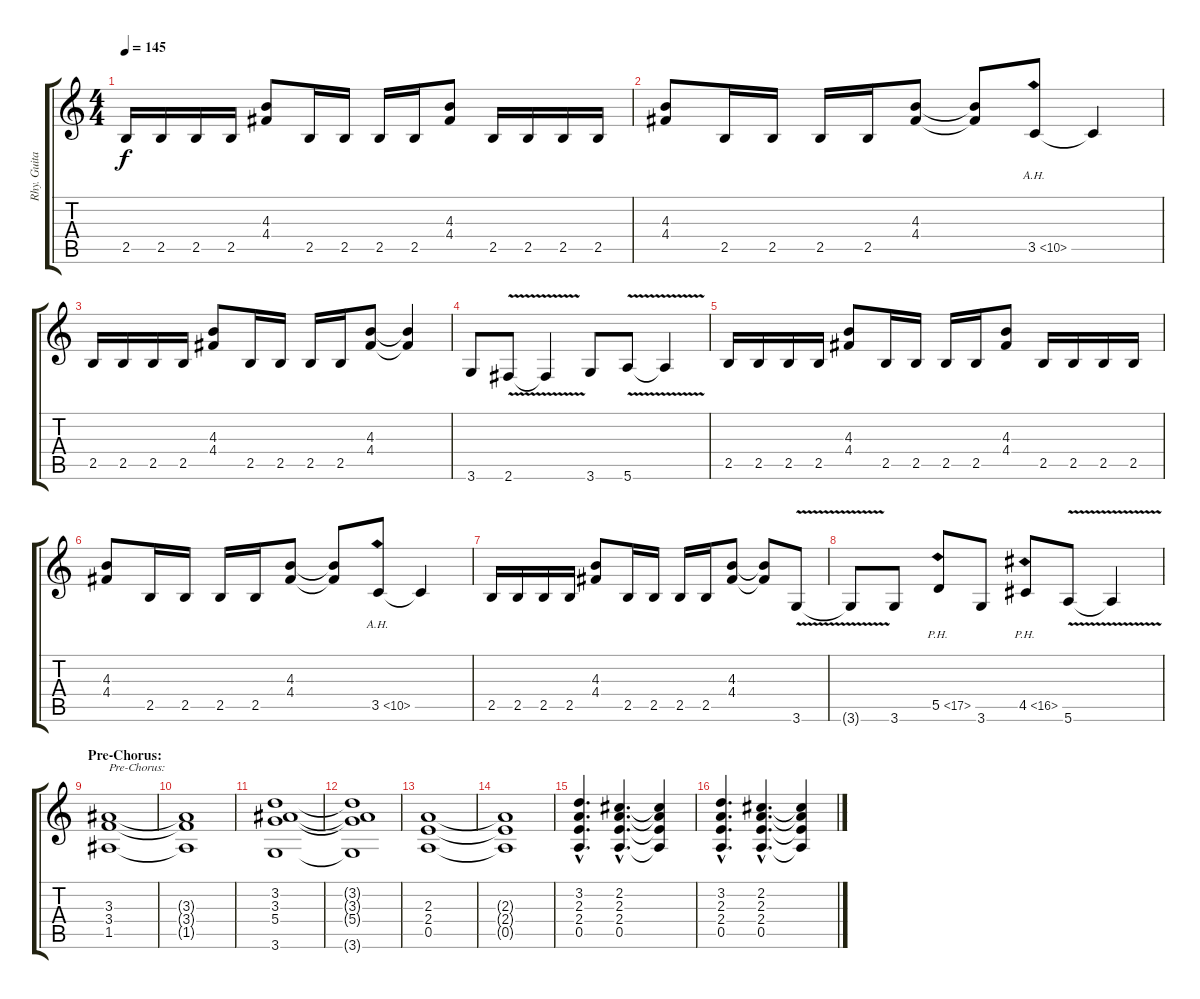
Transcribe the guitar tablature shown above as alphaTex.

\track ("Rhy. Guitar 2" "Rhy. Guita") {instrument distortionguitar}
\staff {score tabs}
\tuning (E4 B3 G3 D3 A2 E2) {hide}
\ts (4 4)
\tempo 145
\clef g2
\ks c
2.5.16{dy f} 2.5.16 2.5.16 2.5.16 (4.3 4.4).8 2.5.16 2.5.16 2.5.16 2.5.16 (4.3 4.4).8 2.5.16 2.5.16 2.5.16 2.5.16 |
(4.3 4.4).8 2.5.16 2.5.16 2.5.16 2.5.16 (4.3 4.4).8 (4.3{t} 4.4{t}).8 3.5{ah 7}.8 3.5{t}.4 |
2.5.16 2.5.16 2.5.16 2.5.16 (4.3 4.4).8 2.5.16 2.5.16 2.5.16 2.5.16 (4.3 4.4).8 (4.3{t} 4.4{t}).4 |
3.6.8 2.6{v}.8 2.6{t}.4 3.6.8 5.6{v}.8 5.6{t}.4 |
2.5.16 2.5.16 2.5.16 2.5.16 (4.3 4.4).8 2.5.16 2.5.16 2.5.16 2.5.16 (4.3 4.4).8 2.5.16 2.5.16 2.5.16 2.5.16 |
(4.3 4.4).8 2.5.16 2.5.16 2.5.16 2.5.16 (4.3 4.4).8 (4.3{t} 4.4{t}).8 3.5{ah 7}.8 3.5{t}.4 |
2.5.16 2.5.16 2.5.16 2.5.16 (4.3 4.4).8 2.5.16 2.5.16 2.5.16 2.5.16 (4.3 4.4).8 (4.3{t} 4.4{t}).8 3.6{v}.8 |
3.6{t}.8 3.6.8 5.5{ph 12}.8 3.6.8 4.5{ph 12}.8 5.6{v}.8 5.6{t}.4 |
\section ("" "Pre-Chorus:")
(3.3 3.4 1.5).1{txt "Pre-Chorus:"} |
(3.3{t} 3.4{t} 1.5{t}).1 |
(3.2 3.3 5.4 3.6).1 |
(3.2{t} 3.3{t} 5.4{t} 3.6{t}).1 |
(2.3 2.4 0.5).1 |
(2.3{t} 2.4{t} 0.5{t}).1 |
(3.2{hac} 2.3{hac} 2.4{hac} 0.5{hac}).4{d} (2.2{hac} 2.3{hac} 2.4{hac} 0.5{hac}).4{d} (2.2{t} 2.3{t} 2.4{t} 0.5{t}).4 |
(3.2{hac} 2.3{hac} 2.4{hac} 0.5{hac}).4{d} (2.2{hac} 2.3{hac} 2.4{hac} 0.5{hac}).4{d} (2.2{t} 2.3{t} 2.4{t} 0.5{t}).4
